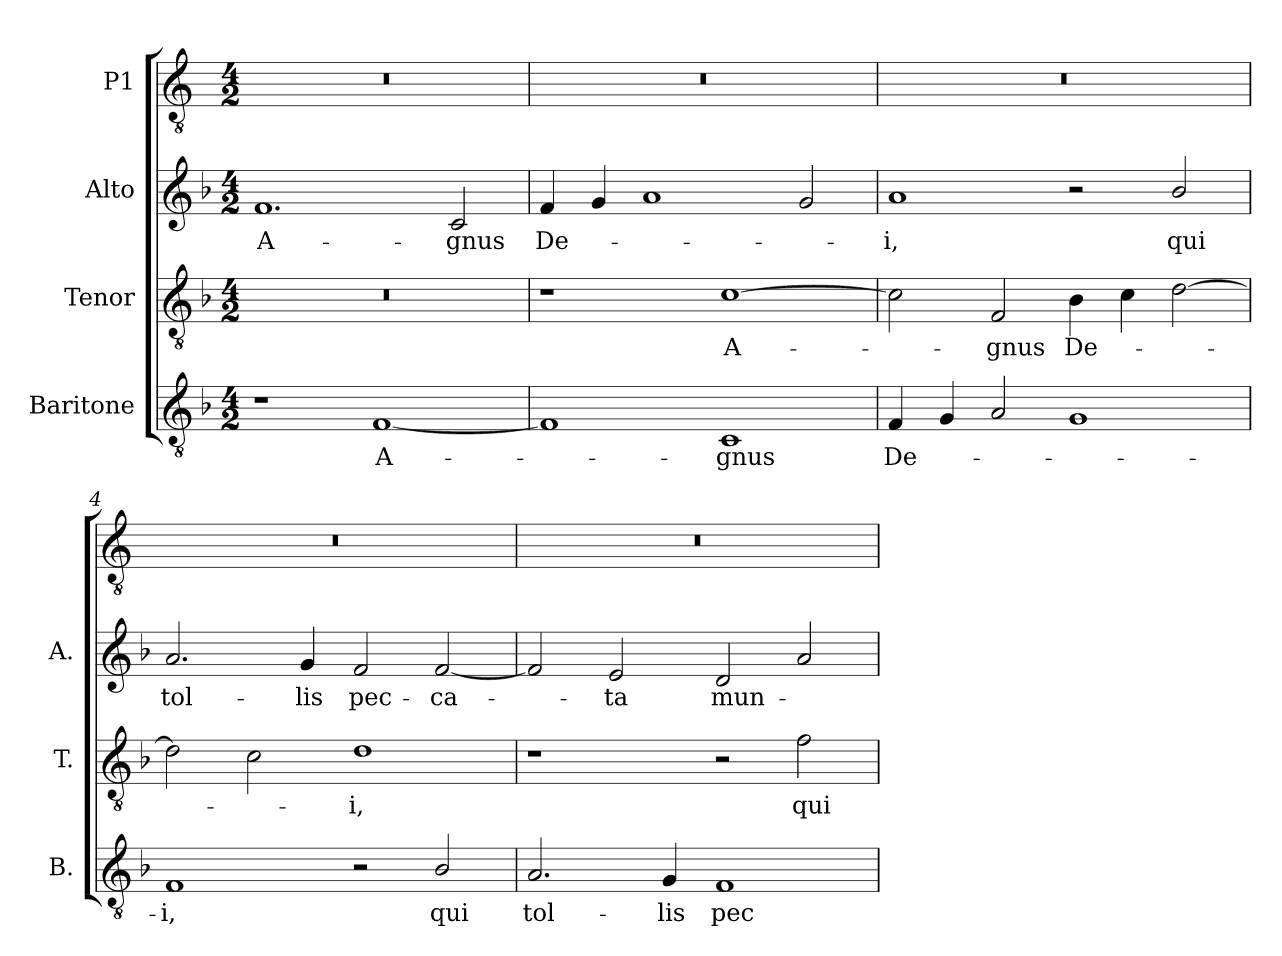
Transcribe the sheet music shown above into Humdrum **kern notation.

**kern	**text	**kern	**text	**kern	**text	**kern
*part4	*part4	*part3	*part3	*part2	*part2	*part1
*staff4	*staff4	*staff3	*staff3	*staff2	*staff2	*staff1
*I"Baritone	*	*I"Tenor	*	*I"Alto	*	*I"P1
*I'B.	*	*I'T.	*	*I'A.	*	*
!!LO:PB:g=z
*clefGv2	*	*clefGv2	*	*clefG2	*	*clefGv2
*ITrd7c12	*	*ITrd7c12	*	*	*	*ITrd7c12
*k[b-]	*	*k[b-]	*	*k[b-]	*	*k[]
*F:	*	*F:	*	*F:	*	*C:
*M4/2	*	*M4/2	*	*M4/2	*	*M4/2
=1	=1	=1	=1	=1	=1	=1
!	!	!LO:N:vis=1	!	!	!	!
!	!	!	!	!	!LO:LY:b:color=#000000	!LO:N:vis=1
1r	.	0r	.	1.fi	A-	0r
!	!LO:LY:b:color=#000000	!	!	!	!	!
[1FFi	A-	.	.	.	.	.
!	!	!	!	!	!LO:LY:b:color=#000000	!
.	.	.	.	2ci/	-gnus	.
=2	=2	=2	=2	=2	=2	=2
!	!	!	!	!	!LO:LY:b:color=#000000	!LO:N:vis=1
1FFi]	.	1r	.	4fi/	De-	0r
.	.	.	.	4gi/	.	.
.	.	.	.	1ai	.	.
!	!LO:LY:b:color=#000000	!	!	!	!	!
!	!	!	!LO:LY:b:color=#000000	!	!	!
1CCi	-gnus	[1Ci	A-	.	.	.
.	.	.	.	2gi/	.	.
=3	=3	=3	=3	=3	=3	=3
!	!LO:LY:b:color=#000000	!	!	!	!	!
!	!	!	!	!	!LO:LY:b:color=#000000	!LO:N:vis=1
4FFi/	De-	2Ci\]	.	1ai	-i,	0r
4GGi/	.	.	.	.	.	.
!	!	!	!LO:LY:b:color=#000000	!	!	!
2AAi/	.	2FFi/	-gnus	.	.	.
!	!	!	!LO:LY:b:color=#000000	!	!	!
1GGi	.	4BB-i\	De-	2r	.	.
.	.	4Ci\	.	.	.	.
!	!	!	!	!	!LO:LY:b:color=#000000	!
.	.	[2Di\	.	2b-i/	qui	.
=4	=4	=4	=4	=4	=4	=4
!	!LO:LY:b:color=#000000	!	!	!	!	!
!	!	!	!	!	!LO:LY:b:color=#000000	!LO:N:vis=1
1FFi	-i,	2Di\]	.	2.ai/	tol-	0r
.	.	2Ci\	.	.	.	.
!	!	!	!	!	!LO:LY:b:color=#000000	!
.	.	.	.	4gi/	-lis	.
!	!	!	!LO:LY:b:color=#000000	!	!	!
!	!	!	!	!	!LO:LY:b:color=#000000	!
2r	.	1Di	-i,	2fi/	pec-	.
!	!LO:LY:b:color=#000000	!	!	!	!	!
!	!	!	!	!	!LO:LY:b:color=#000000	!
2BB-i/	qui	.	.	[2fi/	-ca-	.
=5	=5	=5	=5	=5	=5	=5
!	!LO:LY:b:color=#000000	!	!	!	!	!LO:N:vis=1
2.AAi/	tol-	1r	.	2fi/]	.	0r
!	!	!	!	!	!LO:LY:b:color=#000000	!
.	.	.	.	2ei/	-ta	.
!	!LO:LY:b:color=#000000	!	!	!	!	!
4GGi/	-lis	.	.	.	.	.
!	!LO:LY:b:color=#000000	!	!	!	!	!
!	!	!	!	!	!LO:LY:b:color=#000000	!
1FFi	pec-	2r	.	2di/	mun-	.
!	!	!	!LO:LY:b:color=#000000	!	!	!
.	.	2Fi\	qui	2ai/	.	.
=	=	=	=	=	=	=
*-	*-	*-	*-	*-	*-	*-
